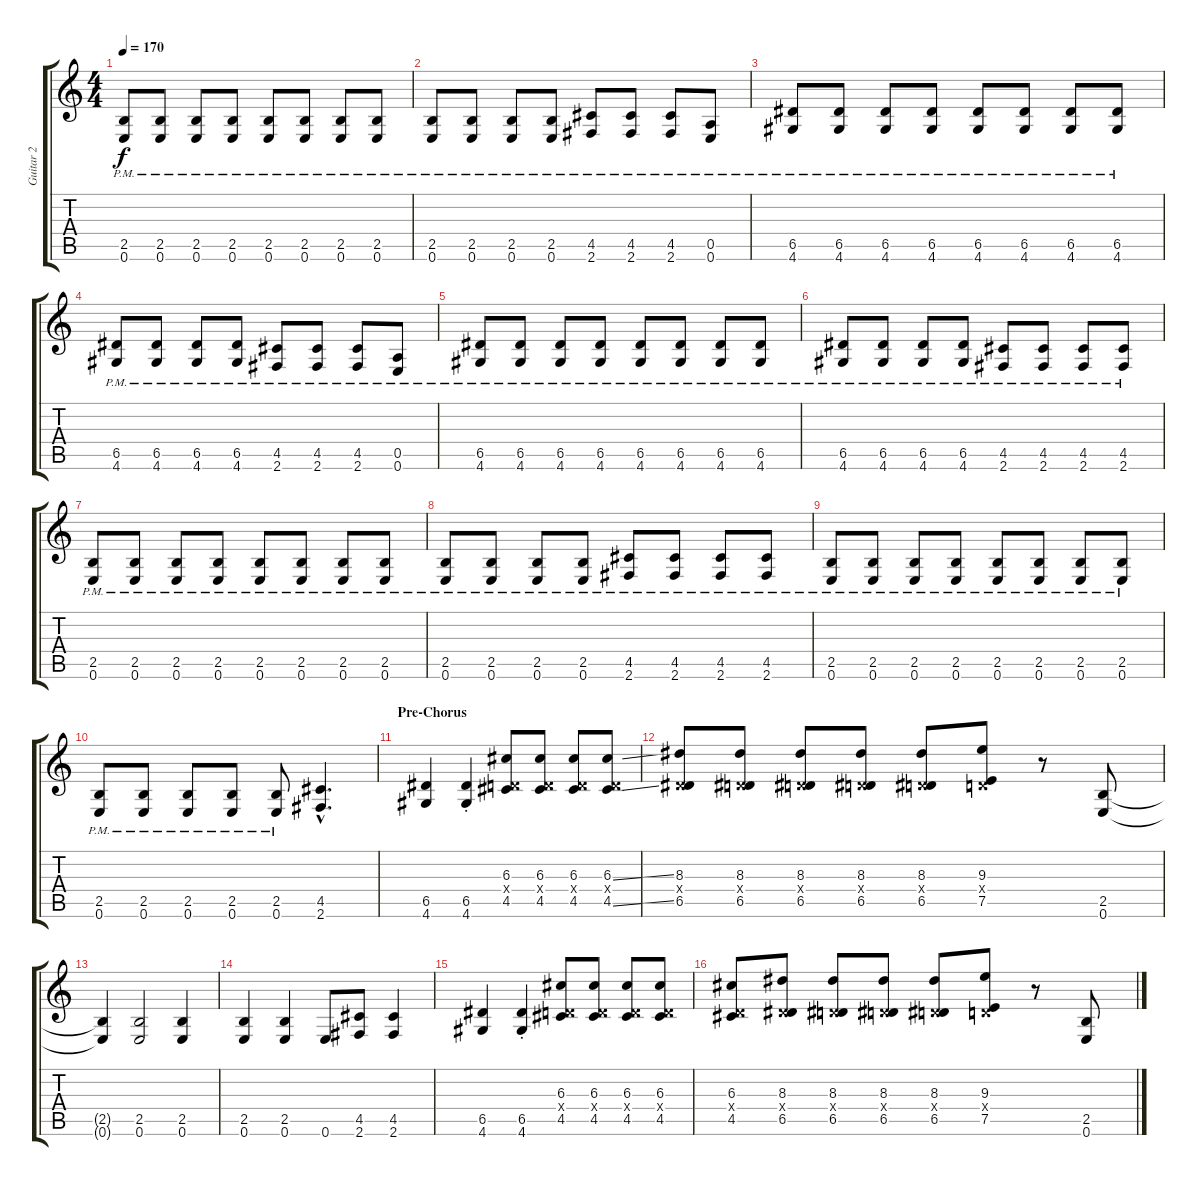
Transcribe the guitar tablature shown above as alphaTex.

\track ("Guitar 2" "Guitar 2") {instrument distortionguitar}
\staff {score tabs}
\tuning (E4 B3 G3 D3 A2 E2) {hide}
\ts (4 4)
\tempo 170
\clef g2
\ks c
(2.5{pm} 0.6{pm}).8{dy f} (2.5{pm} 0.6{pm}).8 (2.5{pm} 0.6{pm}).8 (2.5{pm} 0.6{pm}).8 (2.5{pm} 0.6{pm}).8 (2.5{pm} 0.6{pm}).8 (2.5{pm} 0.6{pm}).8 (2.5{pm} 0.6{pm}).8 |
(2.5{pm} 0.6{pm}).8 (2.5{pm} 0.6{pm}).8 (2.5{pm} 0.6{pm}).8 (2.5{pm} 0.6{pm}).8 (4.5{pm} 2.6{pm}).8 (4.5{pm} 2.6{pm}).8 (4.5{pm} 2.6{pm}).8 (0.5{pm} 0.6{pm}).8 |
(6.5{pm} 4.6{pm}).8 (6.5{pm} 4.6{pm}).8 (6.5{pm} 4.6{pm}).8 (6.5{pm} 4.6{pm}).8 (6.5{pm} 4.6{pm}).8 (6.5{pm} 4.6{pm}).8 (6.5{pm} 4.6{pm}).8 (6.5{pm} 4.6{pm}).8 |
(6.5{pm} 4.6{pm}).8 (6.5{pm} 4.6{pm}).8 (6.5{pm} 4.6{pm}).8 (6.5{pm} 4.6{pm}).8 (4.5{pm} 2.6{pm}).8 (4.5{pm} 2.6{pm}).8 (4.5{pm} 2.6{pm}).8 (0.5{pm} 0.6{pm}).8 |
(6.5{pm} 4.6{pm}).8 (6.5{pm} 4.6{pm}).8 (6.5{pm} 4.6{pm}).8 (6.5{pm} 4.6{pm}).8 (6.5{pm} 4.6{pm}).8 (6.5{pm} 4.6{pm}).8 (6.5{pm} 4.6{pm}).8 (6.5{pm} 4.6{pm}).8 |
(6.5{pm} 4.6{pm}).8 (6.5{pm} 4.6{pm}).8 (6.5{pm} 4.6{pm}).8 (6.5{pm} 4.6{pm}).8 (4.5{pm} 2.6{pm}).8 (4.5{pm} 2.6{pm}).8 (4.5{pm} 2.6{pm}).8 (4.5{pm} 2.6{pm}).8 |
(2.5{pm} 0.6{pm}).8 (2.5{pm} 0.6{pm}).8 (2.5{pm} 0.6{pm}).8 (2.5{pm} 0.6{pm}).8 (2.5{pm} 0.6{pm}).8 (2.5{pm} 0.6{pm}).8 (2.5{pm} 0.6{pm}).8 (2.5{pm} 0.6{pm}).8 |
(2.5{pm} 0.6{pm}).8 (2.5{pm} 0.6{pm}).8 (2.5{pm} 0.6{pm}).8 (2.5{pm} 0.6{pm}).8 (4.5{pm} 2.6{pm}).8 (4.5{pm} 2.6{pm}).8 (4.5{pm} 2.6{pm}).8 (4.5{pm} 2.6{pm}).8 |
(2.5{pm} 0.6{pm}).8 (2.5{pm} 0.6{pm}).8 (2.5{pm} 0.6{pm}).8 (2.5{pm} 0.6{pm}).8 (2.5{pm} 0.6{pm}).8 (2.5{pm} 0.6{pm}).8 (2.5{pm} 0.6{pm}).8 (2.5{pm} 0.6{pm}).8 |
(2.5{pm} 0.6{pm}).8 (2.5{pm} 0.6{pm}).8 (2.5{pm} 0.6{pm}).8 (2.5{pm} 0.6{pm}).8 (2.5{pm} 0.6{pm}).8 (4.5{hac} 2.6{hac}).4{d} |
\section ("" "Pre-Chorus")
(6.5 4.6).4 (6.5{st} 4.6{st}).4 (6.3 0.4{x} 4.5).8 (6.3 0.4{x} 4.5).8 (6.3 0.4{x} 4.5).8 (6.3{ss} 0.4{x} 4.5{ss}).8 |
(8.3 0.4{x} 6.5).8 (8.3 0.4{x} 6.5).8 (8.3 0.4{x} 6.5).8 (8.3 0.4{x} 6.5).8 (8.3 0.4{x} 6.5).8 (9.3 0.4{x} 7.5).8 r.8 (2.5 0.6).8 |
(2.5{t} 0.6{t}).4 (2.5 0.6).2 (2.5 0.6).4 |
(2.5 0.6).4 (2.5 0.6).4 0.6.8 (4.5 2.6).8 (4.5 2.6).4 |
(6.5 4.6).4 (6.5{st} 4.6{st}).4 (6.3 0.4{x} 4.5).8 (6.3 0.4{x} 4.5).8 (6.3 0.4{x} 4.5).8 (6.3 0.4{x} 4.5).8 |
(6.3 0.4{x} 4.5).8 (8.3 0.4{x} 6.5).8 (8.3 0.4{x} 6.5).8 (8.3 0.4{x} 6.5).8 (8.3 0.4{x} 6.5).8 (9.3 0.4{x} 7.5).8 r.8 (2.5 0.6).8
